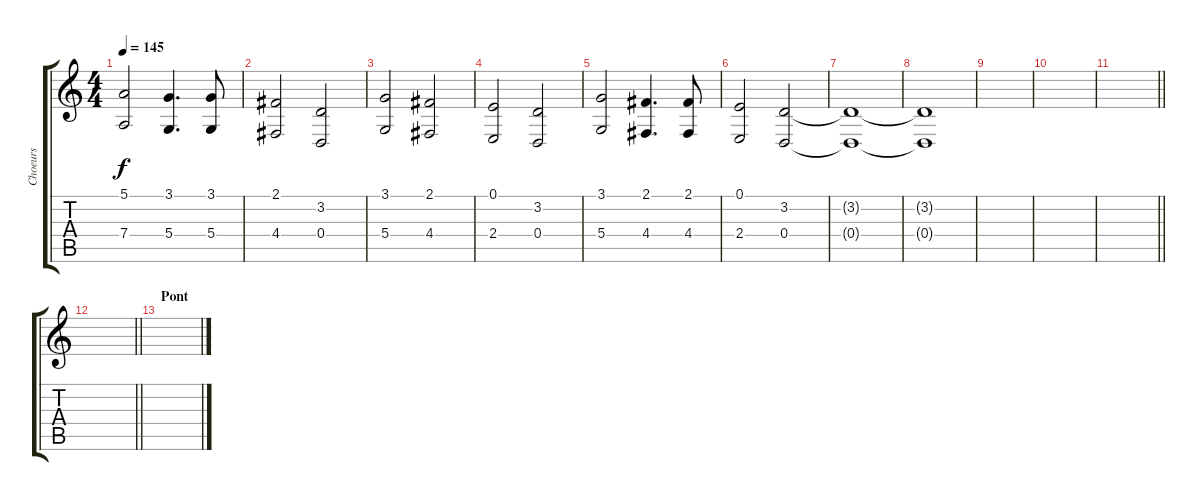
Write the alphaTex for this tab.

\track ("Choeurs" "Choeurs") {instrument lead1square}
\staff {score tabs}
\tuning (E4 B3 G3 D3 A2 E2) {hide}
\ts (4 4)
\tempo 145
\clef g2
\ks c
(5.1 7.4).2{dy f} (3.1 5.4).4{d} (3.1 5.4).8 |
(2.1 4.4).2 (3.2 0.4).2 |
(3.1 5.4).2 (2.1 4.4).2 |
(0.1 2.4).2 (3.2 0.4).2 |
(3.1 5.4).2 (2.1 4.4).4{d} (2.1 4.4).8 |
(0.1 2.4).2 (3.2 0.4).2 |
(3.2{t} 0.4{t}).1 |
(3.2{t} 0.4{t}).1 |
|
|
\barLineRight lightlight
|
\barLineRight lightlight
|
\section ("" "Pont")
